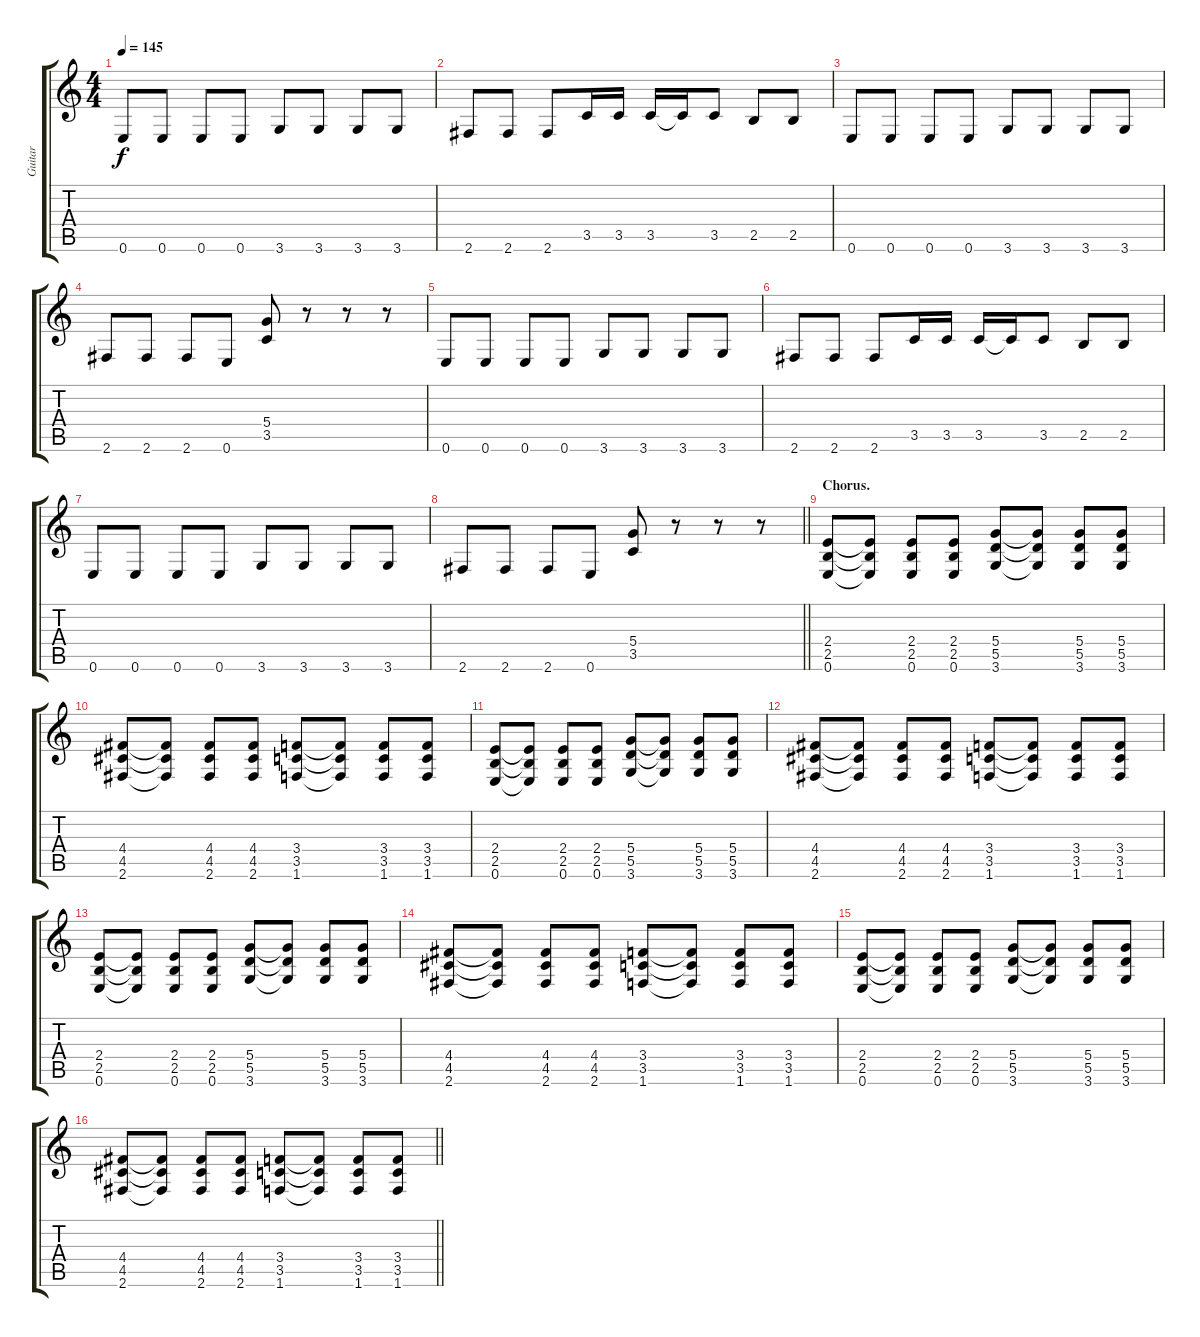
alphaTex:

\track ("Guitar" "Guitar") {instrument acousticguitarsteel}
\staff {score tabs}
\tuning (E4 B3 G3 D3 A2 E2) {hide}
\ts (4 4)
\tempo 145
\clef g2
\ks c
0.6.8{dy f instrument acousticguitarsteel} 0.6.8 0.6.8 0.6.8 3.6.8 3.6.8 3.6.8 3.6.8 |
2.6.8 2.6.8 2.6.8 3.5.16 3.5.16 3.5.16 3.5{t}.16 3.5.8 2.5.8 2.5.8 |
0.6.8 0.6.8 0.6.8 0.6.8 3.6.8 3.6.8 3.6.8 3.6.8 |
2.6.8 2.6.8 2.6.8 0.6.8 (5.4 3.5).8{instrument distortionguitar} r.8 r.8 r.8 |
0.6.8{instrument acousticguitarsteel} 0.6.8 0.6.8 0.6.8 3.6.8 3.6.8 3.6.8 3.6.8 |
2.6.8 2.6.8 2.6.8 3.5.16 3.5.16 3.5.16 3.5{t}.16 3.5.8 2.5.8 2.5.8 |
0.6.8 0.6.8 0.6.8 0.6.8 3.6.8 3.6.8 3.6.8 3.6.8 |
\barLineRight lightlight
2.6.8 2.6.8 2.6.8 0.6.8 (5.4 3.5).8{instrument distortionguitar} r.8 r.8 r.8 |
\section ("" "Chorus.")
(2.4 2.5 0.6).8 (2.4{t} 2.5{t} 0.6{t}).8 (2.4 2.5 0.6).8 (2.4 2.5 0.6).8 (5.4 5.5 3.6).8 (5.4{t} 5.5{t} 3.6{t}).8 (5.4 5.5 3.6).8 (5.4 5.5 3.6).8 |
(4.4 4.5 2.6).8 (4.4{t} 4.5{t} 2.6{t}).8 (4.4 4.5 2.6).8 (4.4 4.5 2.6).8 (3.4 3.5 1.6).8 (3.4{t} 3.5{t} 1.6{t}).8 (3.4 3.5 1.6).8 (3.4 3.5 1.6).8 |
(2.4 2.5 0.6).8 (2.4{t} 2.5{t} 0.6{t}).8 (2.4 2.5 0.6).8 (2.4 2.5 0.6).8 (5.4 5.5 3.6).8 (5.4{t} 5.5{t} 3.6{t}).8 (5.4 5.5 3.6).8 (5.4 5.5 3.6).8 |
(4.4 4.5 2.6).8 (4.4{t} 4.5{t} 2.6{t}).8 (4.4 4.5 2.6).8 (4.4 4.5 2.6).8 (3.4 3.5 1.6).8 (3.4{t} 3.5{t} 1.6{t}).8 (3.4 3.5 1.6).8 (3.4 3.5 1.6).8 |
(2.4 2.5 0.6).8 (2.4{t} 2.5{t} 0.6{t}).8 (2.4 2.5 0.6).8 (2.4 2.5 0.6).8 (5.4 5.5 3.6).8 (5.4{t} 5.5{t} 3.6{t}).8 (5.4 5.5 3.6).8 (5.4 5.5 3.6).8 |
(4.4 4.5 2.6).8 (4.4{t} 4.5{t} 2.6{t}).8 (4.4 4.5 2.6).8 (4.4 4.5 2.6).8 (3.4 3.5 1.6).8 (3.4{t} 3.5{t} 1.6{t}).8 (3.4 3.5 1.6).8 (3.4 3.5 1.6).8 |
(2.4 2.5 0.6).8 (2.4{t} 2.5{t} 0.6{t}).8 (2.4 2.5 0.6).8 (2.4 2.5 0.6).8 (5.4 5.5 3.6).8 (5.4{t} 5.5{t} 3.6{t}).8 (5.4 5.5 3.6).8 (5.4 5.5 3.6).8 |
\barLineRight lightlight
(4.4 4.5 2.6).8 (4.4{t} 4.5{t} 2.6{t}).8 (4.4 4.5 2.6).8 (4.4 4.5 2.6).8 (3.4 3.5 1.6).8 (3.4{t} 3.5{t} 1.6{t}).8 (3.4 3.5 1.6).8 (3.4 3.5 1.6).8
